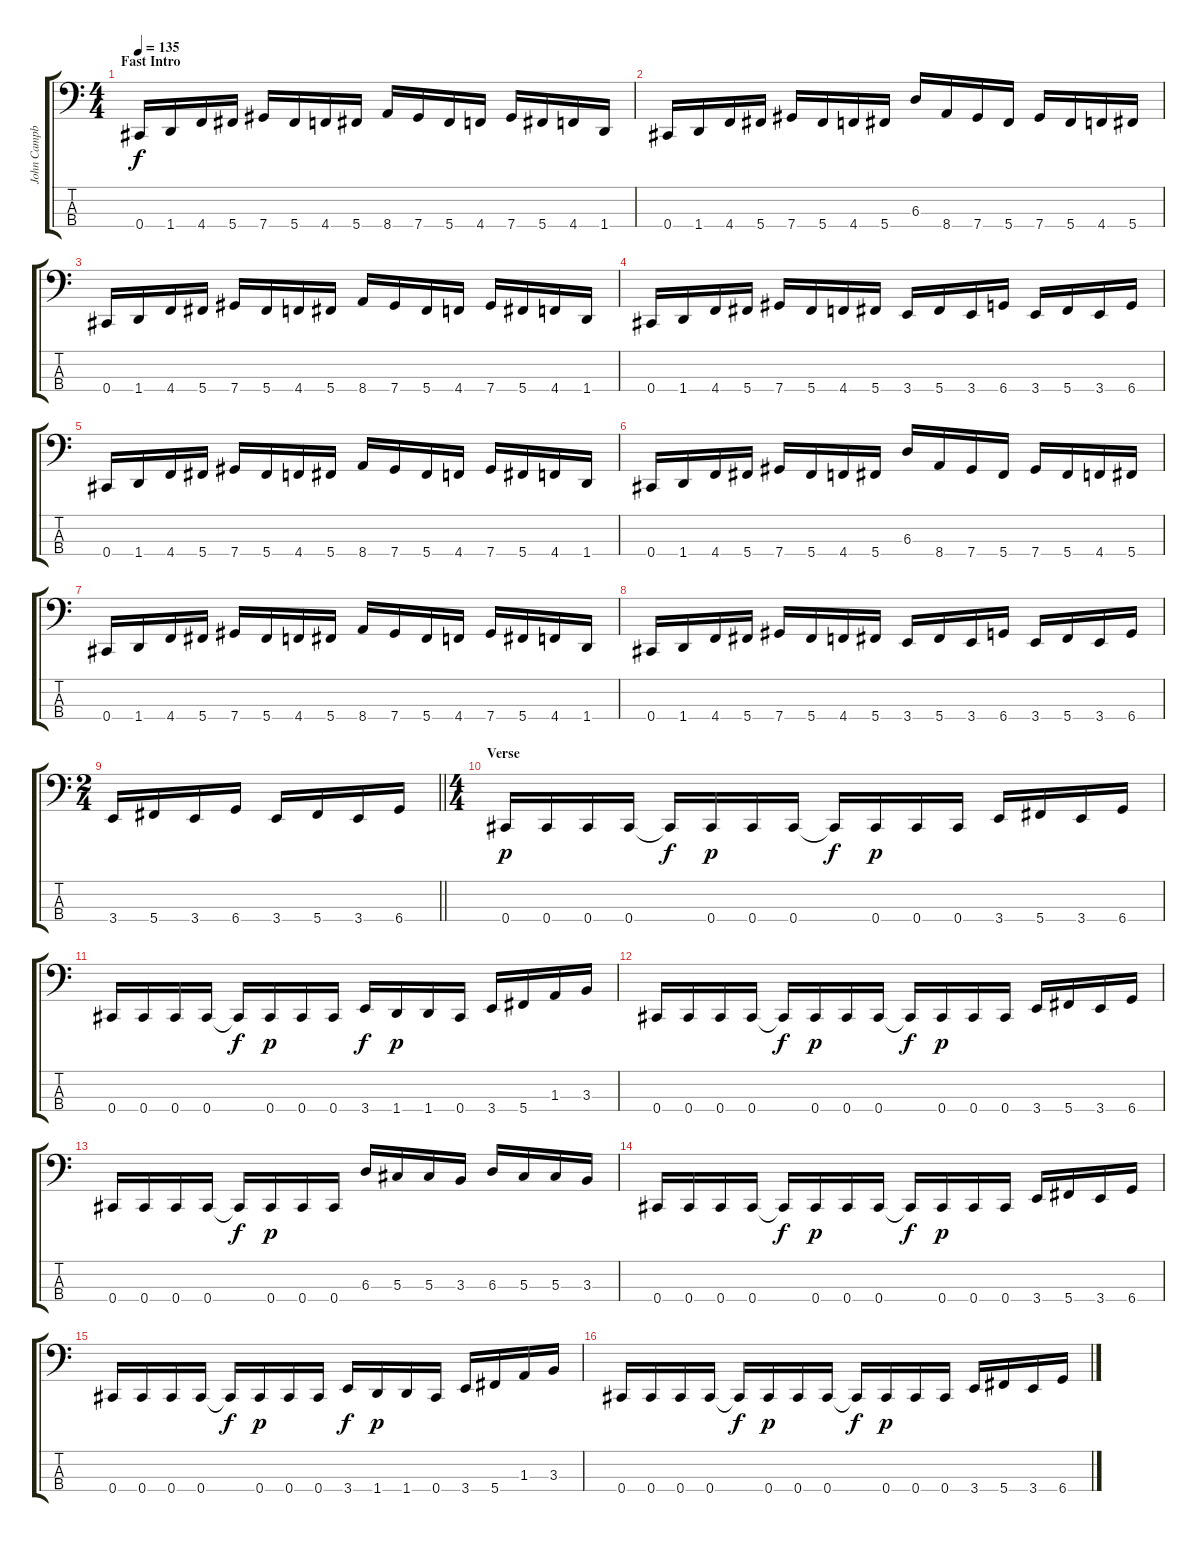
\track ("John Campbell" "John Campb") {instrument electricbassfinger}
\staff {score tabs}
\tuning (Gb2 Db2 Ab1 Db1) {hide}
\ts (4 4)
\section ("" "Fast Intro")
\tempo 135
\clef f4
\ks c
0.4.16{dy f} 1.4.16 4.4.16 5.4.16 7.4.16 5.4.16 4.4.16 5.4.16 8.4.16 7.4.16 5.4.16 4.4.16 7.4.16 5.4.16 4.4.16 1.4.16 |
0.4.16 1.4.16 4.4.16 5.4.16 7.4.16 5.4.16 4.4.16 5.4.16 6.3.16 8.4.16 7.4.16 5.4.16 7.4.16 5.4.16 4.4.16 5.4.16 |
0.4.16 1.4.16 4.4.16 5.4.16 7.4.16 5.4.16 4.4.16 5.4.16 8.4.16 7.4.16 5.4.16 4.4.16 7.4.16 5.4.16 4.4.16 1.4.16 |
0.4.16 1.4.16 4.4.16 5.4.16 7.4.16 5.4.16 4.4.16 5.4.16 3.4.16 5.4.16 3.4.16 6.4.16 3.4.16 5.4.16 3.4.16 6.4.16 |
0.4.16 1.4.16 4.4.16 5.4.16 7.4.16 5.4.16 4.4.16 5.4.16 8.4.16 7.4.16 5.4.16 4.4.16 7.4.16 5.4.16 4.4.16 1.4.16 |
0.4.16 1.4.16 4.4.16 5.4.16 7.4.16 5.4.16 4.4.16 5.4.16 6.3.16 8.4.16 7.4.16 5.4.16 7.4.16 5.4.16 4.4.16 5.4.16 |
0.4.16 1.4.16 4.4.16 5.4.16 7.4.16 5.4.16 4.4.16 5.4.16 8.4.16 7.4.16 5.4.16 4.4.16 7.4.16 5.4.16 4.4.16 1.4.16 |
0.4.16 1.4.16 4.4.16 5.4.16 7.4.16 5.4.16 4.4.16 5.4.16 3.4.16 5.4.16 3.4.16 6.4.16 3.4.16 5.4.16 3.4.16 6.4.16 |
\ts (2 4)
\barLineRight lightlight
3.4.16 5.4.16 3.4.16 6.4.16 3.4.16 5.4.16 3.4.16 6.4.16 |
\ts (4 4)
\section ("" "Verse")
0.4.16{dy p} 0.4.16 0.4.16 0.4.16 0.4{t}.16{dy f} 0.4.16{dy p} 0.4.16 0.4.16 0.4{t}.16{dy f} 0.4.16{dy p} 0.4.16 0.4.16 3.4.16 5.4.16 3.4.16 6.4.16 |
0.4.16 0.4.16 0.4.16 0.4.16 0.4{t}.16{dy f} 0.4.16{dy p} 0.4.16 0.4.16 3.4.16{dy f} 1.4.16{dy p} 1.4.16 0.4.16 3.4.16 5.4.16 1.3.16 3.3.16 |
0.4.16 0.4.16 0.4.16 0.4.16 0.4{t}.16{dy f} 0.4.16{dy p} 0.4.16 0.4.16 0.4{t}.16{dy f} 0.4.16{dy p} 0.4.16 0.4.16 3.4.16 5.4.16 3.4.16 6.4.16 |
0.4.16 0.4.16 0.4.16 0.4.16 0.4{t}.16{dy f} 0.4.16{dy p} 0.4.16 0.4.16 6.3.16 5.3.16 5.3.16 3.3.16 6.3.16 5.3.16 5.3.16 3.3.16 |
0.4.16 0.4.16 0.4.16 0.4.16 0.4{t}.16{dy f} 0.4.16{dy p} 0.4.16 0.4.16 0.4{t}.16{dy f} 0.4.16{dy p} 0.4.16 0.4.16 3.4.16 5.4.16 3.4.16 6.4.16 |
0.4.16 0.4.16 0.4.16 0.4.16 0.4{t}.16{dy f} 0.4.16{dy p} 0.4.16 0.4.16 3.4.16{dy f} 1.4.16{dy p} 1.4.16 0.4.16 3.4.16 5.4.16 1.3.16 3.3.16 |
0.4.16 0.4.16 0.4.16 0.4.16 0.4{t}.16{dy f} 0.4.16{dy p} 0.4.16 0.4.16 0.4{t}.16{dy f} 0.4.16{dy p} 0.4.16 0.4.16 3.4.16 5.4.16 3.4.16 6.4.16
